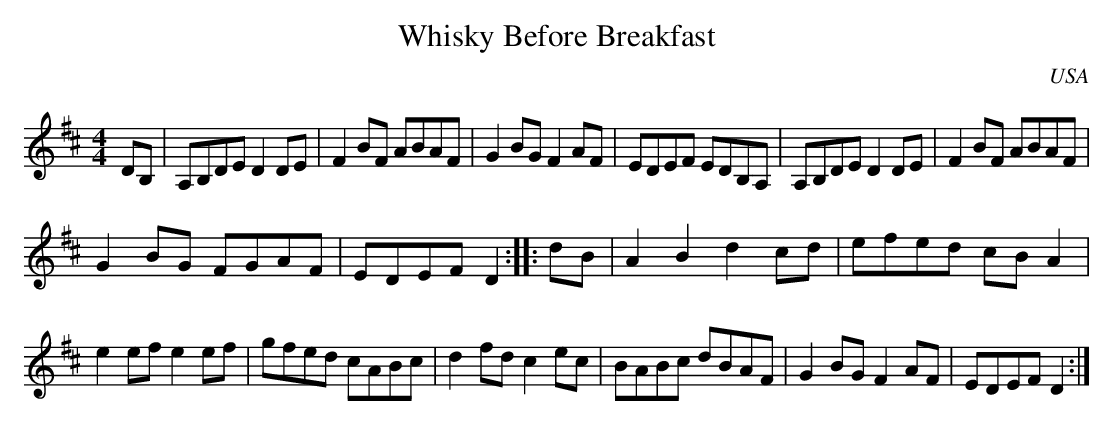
X:1
T:Whisky Before Breakfast
M:4/4
O:USA
K:D major
DB,|\
A,B,DE D2DE|F2BF ABAF|G2BG F2AF|EDEF EDB,A,|\
A,B,DE D2DE|F2BF ABAF|
G2BG FGAF|EDEF D2::\
dB|\
A2B2 d2cd|efed cBA2|
e2ef e2ef|gfed cABc|\
d2fd c2ec|BABc dBAF|G2BG F2AF|EDEF D2:|
